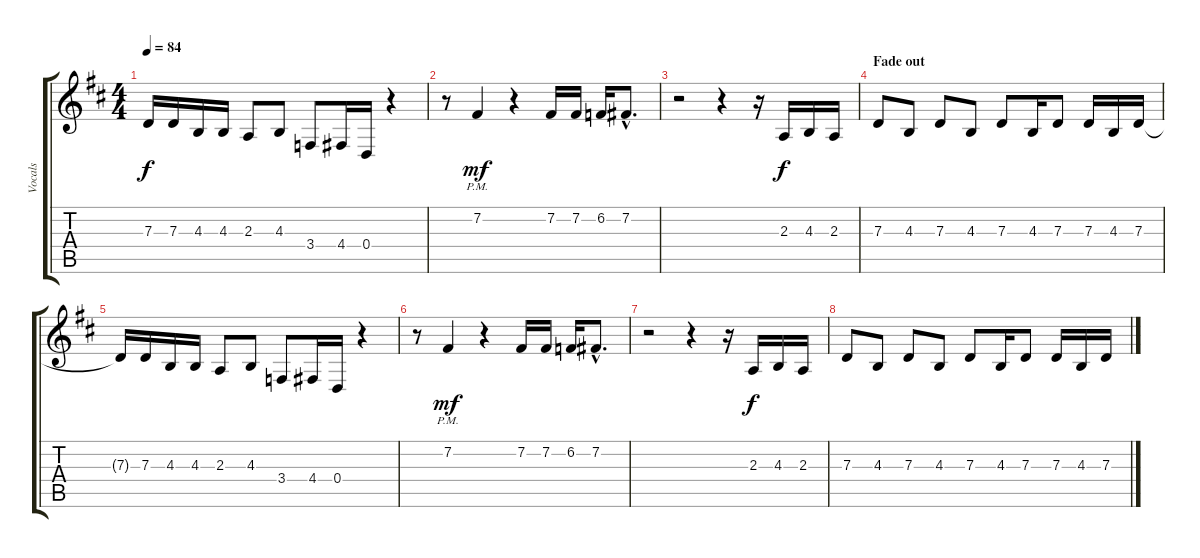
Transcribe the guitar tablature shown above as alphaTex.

\track ("Vocals" "Vocals") {instrument electricgrandpiano}
\staff {score tabs}
\tuning (E4 B3 G3 D3 A2 E2) {hide}
\ts (4 4)
\tempo 84
\clef g2
\ks d
7.3{t}.16{dy f} 7.3.16 4.3.16 4.3.16 2.3.8 4.3.8 3.4.8 4.4.16 0.4.16 r.4 |
r.8 7.2{pm}.4{dy mf} r.4 7.2.16 7.2.16 6.2.16 7.2{hac}.8{d} |
r.2 r.4 r.16 2.3.16{dy f} 4.3.16 2.3.16 |
\section ("" "Fade out")
7.3.8{volume 0} 4.3.8 7.3.8 4.3.8 7.3.8 4.3.16 7.3.8 7.3.16 4.3.16 7.3.16 |
7.3{t}.16 7.3.16 4.3.16 4.3.16 2.3.8 4.3.8 3.4.8 4.4.16 0.4.16 r.4 |
r.8 7.2{pm}.4{dy mf} r.4 7.2.16 7.2.16 6.2.16 7.2{hac}.8{d} |
r.2 r.4 r.16 2.3.16{dy f} 4.3.16 2.3.16 |
7.3.8 4.3.8 7.3.8 4.3.8 7.3.8 4.3.16 7.3.8 7.3.16 4.3.16 7.3.16
